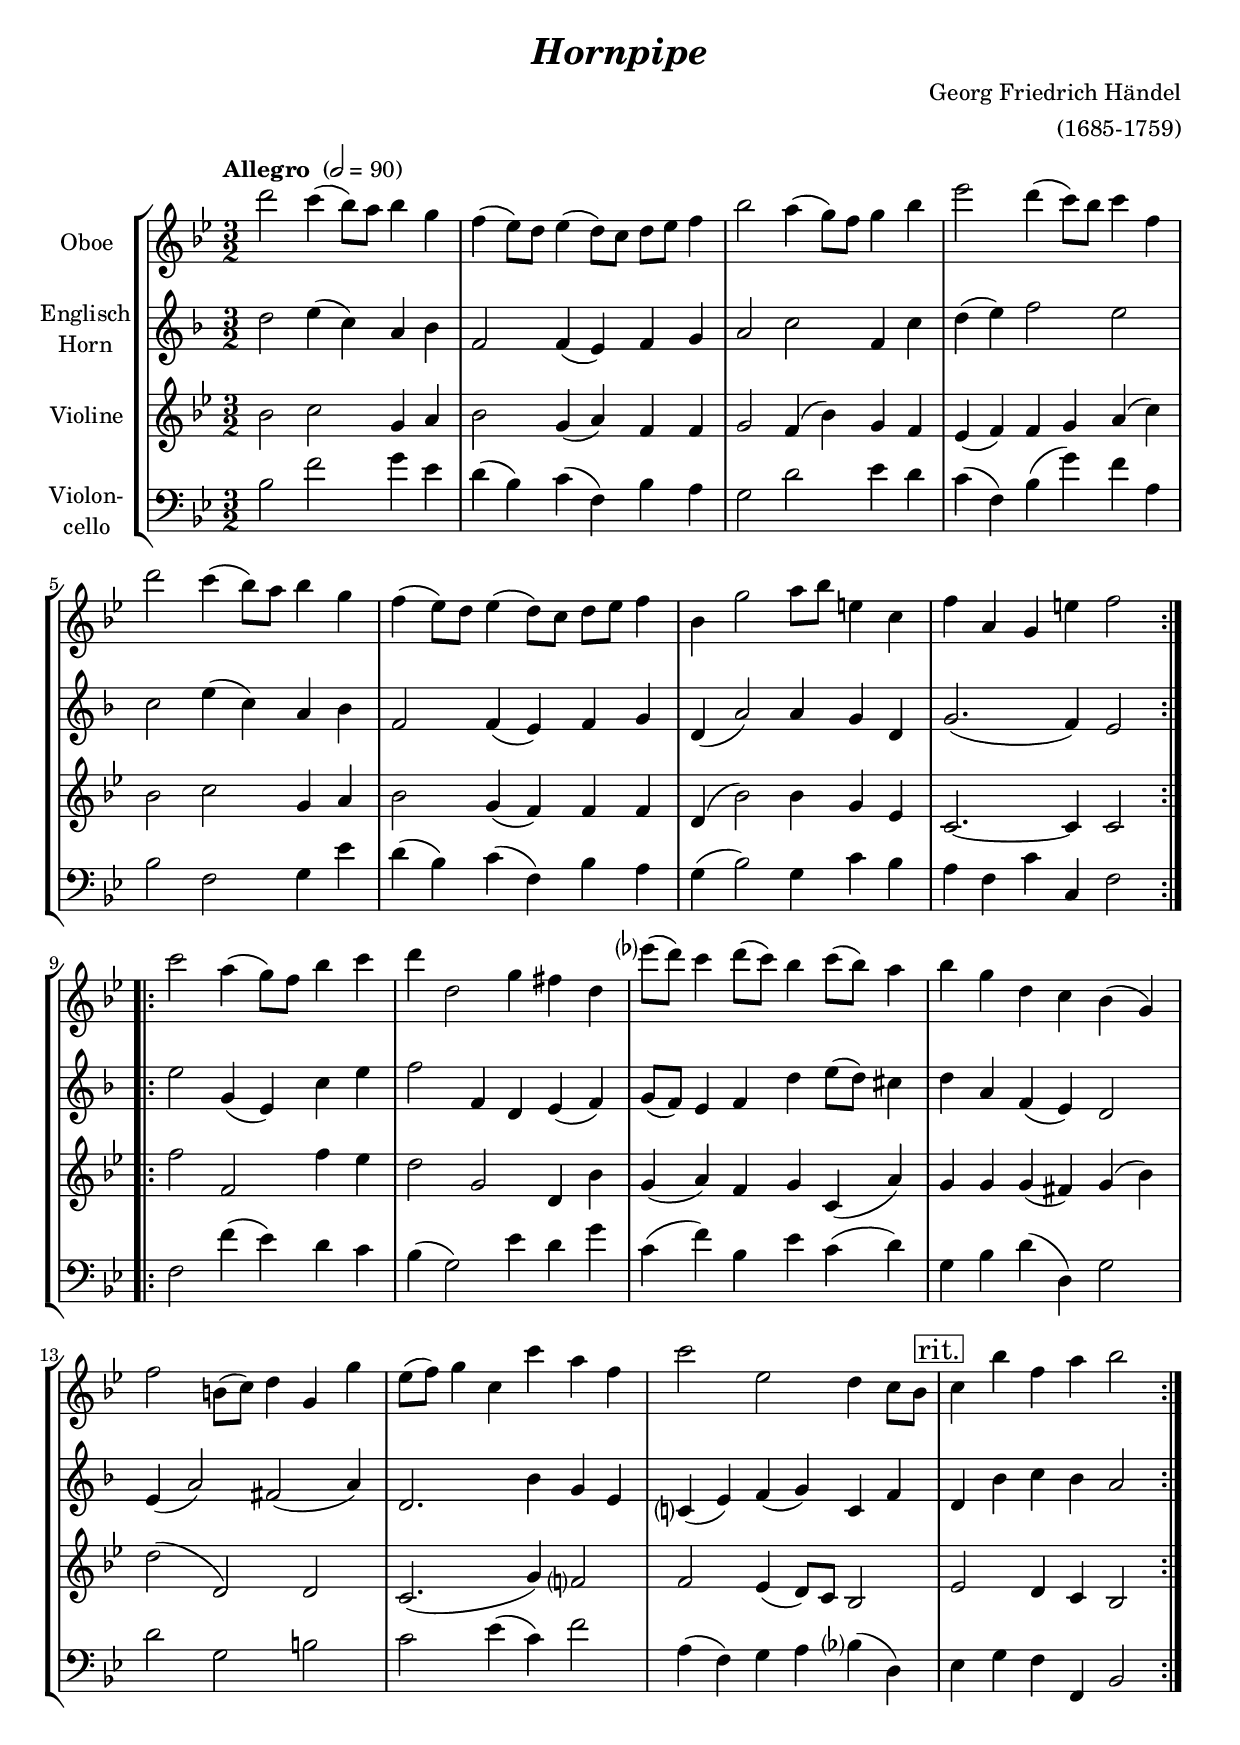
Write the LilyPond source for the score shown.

\version "2.18.2"
\include "deutsch.ly"
  
#(set-global-staff-size 20)

\header {
  title     = \markup \bold \italic "Hornpipe"
  composer  = "Georg Friedrich Händel"
  arranger  = "(1685-1759)"
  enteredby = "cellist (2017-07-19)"
%  piece     = ""
}

voiceconsts = {
  \key f \major
  \time 3/2
  \clef "treble"
  \numericTimeSignature
  \compressFullBarRests
  % Set default beaming for all staves
%  \set Timing.beamExceptions = #'()
%  \set Timing.baseMoment     = #(ly:make-moment 1 4)
% \set Timing.beatStructure  = #'(1 1 1)
  \tempo "Allegro " 2=90
}

mifl = "flute"
miob = "oboe"
mifh = "french horn"
mist = "string ensemble 1"
miba = "cello"

rit = \mark \markup \box "rit."

\include "v1.ily"
vb = \relative c'' {
  \voiceconsts

  \repeat volta 2 {
    d2 e4( c) a b
    f2 f4( e) f g
    a2 c f,4 c'
    d( e) f2 e
    c e4( c) a b
    f2 f4( e) f g

    d( a'2) a4 g d
    g2.( f4) e2
  }

  \repeat volta 2 {
    e' g,4( e) c' e
    f2 f,4 d e( f)
    g8( f) e4 f d' e8( d) cis4
    d a f( e) d2

    e4( a2) fis( a4)
    d,2. b'4 g e
    c?( e) f( g) c, f \rit
    d b' c b a2
  }
}

vc = \relative c' {
  \voiceconsts

  \repeat volta 2 {
    f2 g d4 e
    f2 d4( e) c c
    d2 c4( f) d c
    b( c) c d e( g)
    f2 g d4 e
    f2 d4( c) c c

    a( f'2) f4 d b
    g2.~ g4 g2
  }

  \repeat volta 2 {
    c' c, c'4 b
    a2 d, a4 f'
    d( e) c d g,( e')
    d d d( cis) d( f)

    a2( a,) a
    g2.( d'4) c?2
    c b4( a8) g f2 \rit
    b a4 g f2
  }
}

vd = \relative c {
  \voiceconsts
  \clef "bass"
  
  \repeat volta 2 {
    f2 c' d4 b
    a( f) g( c,) f e
    d2 a' b4 a
    g( c,) f( d') c e,
    f2 c d4 b'

    a( f) g( c,) f e
    d( f2) d4 g f
    e c g' g, c2
  }

  \repeat volta 2 {
    c c'4( b) a g
    f( d2) b'4 a d
    g,( c) f, b g( a)

    d, f a( a,) d2
    a' d, fis
    g b4( g) c2
    e,4( c) d e f?( a,) \rit
    b d c c, f2
  }
}


music = \new StaffGroup <<
      \new Staff {
	\set Staff.midiInstrument = \miob
	\set Staff.instrumentName = \markup \center-column { "Oboe" }
	\transpose f b { \va }
      }

      \new Staff {
	\set Staff.midiInstrument = \mifh
	\set Staff.instrumentName = \markup \center-column { "Englisch" "Horn" }
	\transpose f f { \vb }
      }

      \new Staff {
	\set Staff.midiInstrument = \mist
	\set Staff.instrumentName = \markup \center-column { "Violine" }
	\transpose f b { \vc }
      }

      \new Staff {
	\set Staff.midiInstrument = \miba
	\set Staff.instrumentName = \markup \center-column { "Violon-" "cello" }
	\transpose f b { \vd }
      }
>>

\book {
  \score {
    \music
    \layout {}
  }

  \score {
    \unfoldRepeats \music

    \midi {
      \context {
        \Score
      }
    }
  }
}
